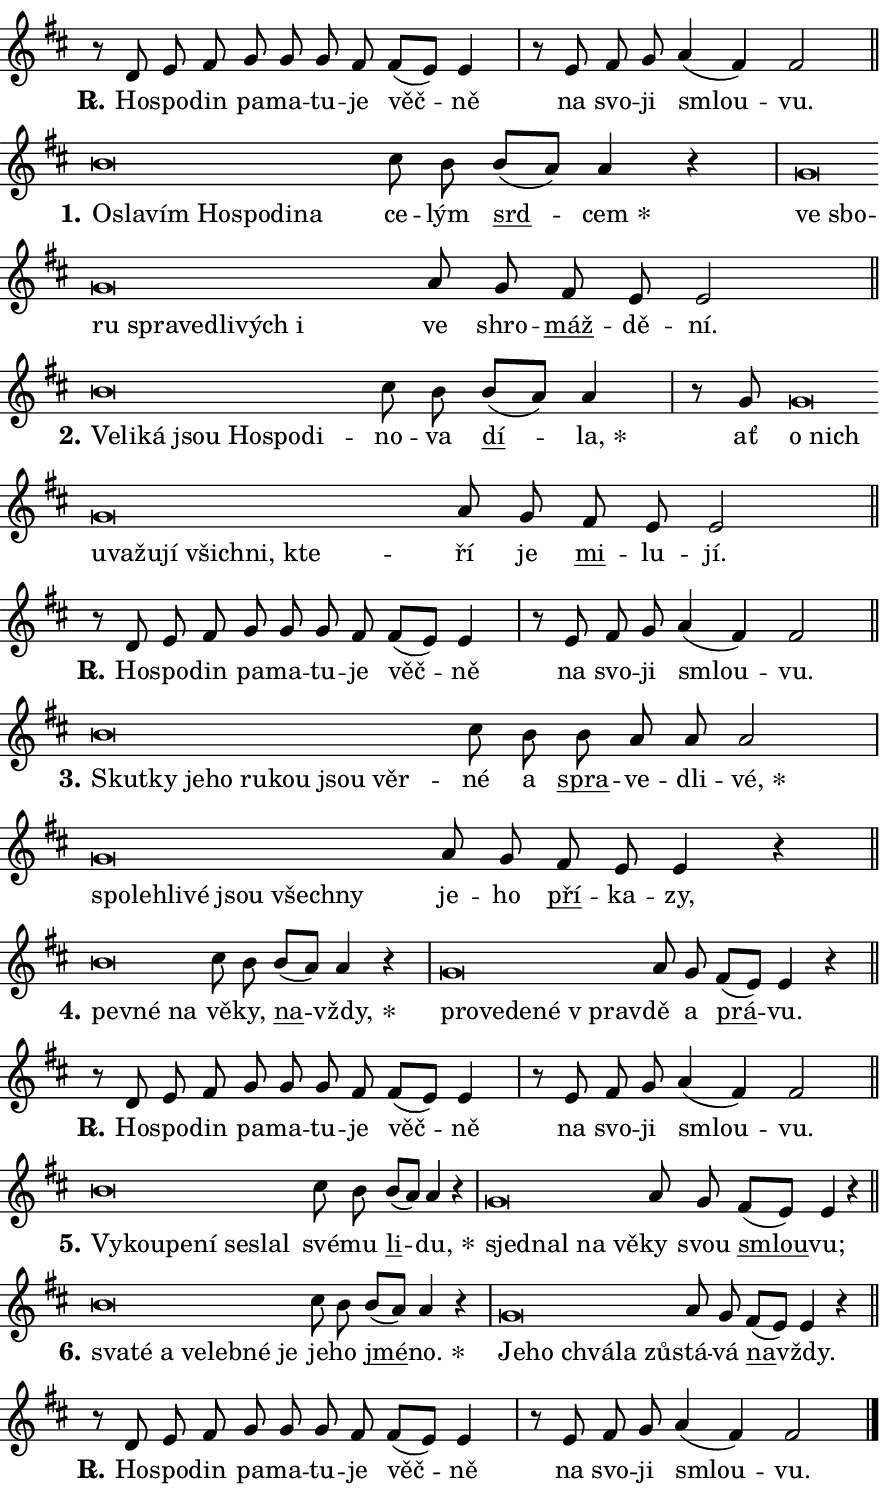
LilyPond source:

\version "2.24.0"
\header { tagline = "" }
\paper {
  indent = 0\cm
  top-margin = 0\cm
  right-margin = 0.13\cm % to fit lyric hyphens
  bottom-margin = 0\cm
  left-margin = 0\cm
  paper-width = 15\cm
  page-breaking = #ly:one-page-breaking
  system-system-spacing.basic-distance = #11
  score-system-spacing.basic-distance = #11
  ragged-last = ##f
}


%% Author: Thomas Morley
%% https://lists.gnu.org/archive/html/lilypond-user/2020-05/msg00002.html
#(define (line-position grob)
"Returns position of @var[grob} in current system:
   @code{'start}, if at first time-step
   @code{'end}, if at last time-step
   @code{'middle} otherwise
"
  (let* ((col (ly:item-get-column grob))
         (ln (ly:grob-object col 'left-neighbor))
         (rn (ly:grob-object col 'right-neighbor))
         (col-to-check-left (if (ly:grob? ln) ln col))
         (col-to-check-right (if (ly:grob? rn) rn col))
         (break-dir-left
           (and
             (ly:grob-property col-to-check-left 'non-musical #f)
             (ly:item-break-dir col-to-check-left)))
         (break-dir-right
           (and
             (ly:grob-property col-to-check-right 'non-musical #f)
             (ly:item-break-dir col-to-check-right))))
        (cond ((eqv? 1 break-dir-left) 'start)
              ((eqv? -1 break-dir-right) 'end)
              (else 'middle))))

#(define (tranparent-at-line-position vctor)
  (lambda (grob)
  "Relying on @code{line-position} select the relevant enry from @var{vctor}.
Used to determine transparency,"
    (case (line-position grob)
      ((end) (not (vector-ref vctor 0)))
      ((middle) (not (vector-ref vctor 1)))
      ((start) (not (vector-ref vctor 2))))))

noteHeadBreakVisibility =
#(define-music-function (break-visibility)(vector?)
"Makes @code{NoteHead}s transparent relying on @var{break-visibility}"
#{
  \override NoteHead.transparent =
    #(tranparent-at-line-position break-visibility)
#})

#(define delete-ledgers-for-transparent-note-heads
  (lambda (grob)
    "Reads whether a @code{NoteHead} is transparent.
If so this @code{NoteHead} is removed from @code{'note-heads} from
@var{grob}, which is supposed to be @code{LedgerLineSpanner}.
As a result ledgers are not printed for this @code{NoteHead}"
    (let* ((nhds-array (ly:grob-object grob 'note-heads))
           (nhds-list
             (if (ly:grob-array? nhds-array)
                 (ly:grob-array->list nhds-array)
                 '()))
           ;; Relies on the transparent-property being done before
           ;; Staff.LedgerLineSpanner.after-line-breaking is executed.
           ;; This is fragile ...
           (to-keep
             (remove
               (lambda (nhd)
                 (ly:grob-property nhd 'transparent #f))
               nhds-list)))
      ;; TODO find a better method to iterate over grob-arrays, similiar
      ;; to filter/remove etc for lists
      ;; For now rebuilt from scratch
      (set! (ly:grob-object grob 'note-heads)  '())
      (for-each
        (lambda (nhd)
          (ly:pointer-group-interface::add-grob grob 'note-heads nhd))
        to-keep))))

squashNotes = {
  \override NoteHead.X-extent = #'(-0.2 . 0.2)
  \override NoteHead.Y-extent = #'(-0.75 . 0)
  \override NoteHead.stencil =
    #(lambda (grob)
       (let ((pos (ly:grob-property grob 'staff-position)))
         (begin
           (if (< pos -7) (display "ERROR: Lower brevis then expected\n") (display ""))
           (if (<= pos -6) ly:text-interface::print ly:note-head::print))))
}
unSquashNotes = {
  \revert NoteHead.X-extent
  \revert NoteHead.Y-extent
  \revert NoteHead.stencil
}

hideNotes = \noteHeadBreakVisibility #begin-of-line-visible
unHideNotes = \noteHeadBreakVisibility #all-visible

% work-around for resetting accidentals
% https://lilypond.org/doc/v2.23/Documentation/notation/displaying-rhythms#unmetered-music
cadenzaMeasure = {
  \cadenzaOff
  \partial 1024 s1024
  \cadenzaOn
}

#(define-markup-command (accent layout props text) (markup?)
  "Underline accented syllable"
  (interpret-markup layout props
    #{\markup \override #'(offset . 4.3) \underline { #text }#}))

responsum = \markup \concat {
  "R" \hspace #-1.05 \path #0.1 #'((moveto 0 0.07) (lineto 0.9 0.8)) \hspace #0.05 "."
}

spaceSize = #0.6828661417322834 % exact space size for TeX Gyre Schola

\layout {
  \context {
    \Staff
    \remove "Time_signature_engraver"
    \override LedgerLineSpanner.after-line-breaking = #delete-ledgers-for-transparent-note-heads
  }
  \context {
    \Lyrics {
      \override LyricSpace.minimum-distance = \spaceSize
      \override LyricText.font-name = #"TeX Gyre Schola"
      \override LyricText.font-size = 1
      \override StanzaNumber.font-name = #"TeX Gyre Schola Bold"
      \override StanzaNumber.font-size = 1
    }
  }
  \context {
    \Score 
    \override NoteHead.text =
      #(lambda (grob) 
        (let ((pos (ly:grob-property grob 'staff-position)))
          #{\markup {
            \combine
              \halign #-0.55 \raise #(if (= pos -6) 0 0.5) \override #'(thickness . 2) \draw-line #'(3.2 . 0)
              \musicglyph "noteheads.sM1"
          }#}))
  }
}

% magnetic-lyrics.ily
%
%   written by
%     Jean Abou Samra <jean@abou-samra.fr>
%     Werner Lemberg <wl@gnu.org>
%
%   adapted by
%     Jiri Hon <jiri.hon@gmail.com>
%
% Version 2022-Apr-15

% https://www.mail-archive.com/lilypond-user@gnu.org/msg149350.html

#(define (Left_hyphen_pointer_engraver context)
   "Collect syllable-hyphen-syllable occurrences in lyrics and store
them in properties.  This engraver only looks to the left.  For
example, if the lyrics input is @code{foo -- bar}, it does the
following.

@itemize @bullet
@item
Set the @code{text} property of the @code{LyricHyphen} grob between
@q{foo} and @q{bar} to @code{foo}.

@item
Set the @code{left-hyphen} property of the @code{LyricText} grob with
text @q{foo} to the @code{LyricHyphen} grob between @q{foo} and
@q{bar}.
@end itemize

Use this auxiliary engraver in combination with the
@code{lyric-@/text::@/apply-@/magnetic-@/offset!} hook."
   (let ((hyphen #f)
         (text #f))
     (make-engraver
      (acknowledgers
       ((lyric-syllable-interface engraver grob source-engraver)
        (set! text grob)))
      (end-acknowledgers
       ((lyric-hyphen-interface engraver grob source-engraver)
        ;(when (not (grob::has-interface grob 'lyric-space-interface))
          (set! hyphen grob)));)
      ((stop-translation-timestep engraver)
       (when (and text hyphen)
         (ly:grob-set-object! text 'left-hyphen hyphen))
       (set! text #f)
       (set! hyphen #f)))))

#(define (lyric-text::apply-magnetic-offset! grob)
   "If the space between two syllables is less than the value in
property @code{LyricText@/.details@/.squash-threshold}, move the right
syllable to the left so that it gets concatenated with the left
syllable.

Use this function as a hook for
@code{LyricText@/.after-@/line-@/breaking} if the
@code{Left_@/hyphen_@/pointer_@/engraver} is active."
   (let ((hyphen (ly:grob-object grob 'left-hyphen #f)))
     (when hyphen
       (let ((left-text (ly:spanner-bound hyphen LEFT)))
         (when (grob::has-interface left-text 'lyric-syllable-interface)
           (let* ((common (ly:grob-common-refpoint grob left-text X))
                  (this-x-ext (ly:grob-extent grob common X))
                  (left-x-ext
                   (begin
                     ;; Trigger magnetism for left-text.
                     (ly:grob-property left-text 'after-line-breaking)
                     (ly:grob-extent left-text common X)))
                  ;; `delta` is the gap width between two syllables.
                  (delta (- (interval-start this-x-ext)
                            (interval-end left-x-ext)))
                  (details (ly:grob-property grob 'details))
                  (threshold (assoc-get 'squash-threshold details 0.2)))
             (when (< delta threshold)
               (let* (;; We have to manipulate the input text so that
                      ;; ligatures crossing syllable boundaries are not
                      ;; disabled.  For languages based on the Latin
                      ;; script this is essentially a beautification.
                      ;; However, for non-Western scripts it can be a
                      ;; necessity.
                      (lt (ly:grob-property left-text 'text))
                      (rt (ly:grob-property grob 'text))
                      (is-space (grob::has-interface hyphen 'lyric-space-interface))
                      (space (if is-space " " ""))
                      (extra-delta (if is-space spaceSize 0))
                      ;; Append new syllable.
                      (ltrt-space (if (and (string? lt) (string? rt))
                                (string-append lt space rt)
                                (make-concat-markup (list lt space rt))))
                      ;; Right-align `ltrt` to the right side.
                      (ltrt-space-markup (grob-interpret-markup
                               grob
                               (make-translate-markup
                                (cons (interval-length this-x-ext) 0)
                                (make-right-align-markup ltrt-space)))))
                 (begin
                   ;; Don't print `left-text`.
                   (ly:grob-set-property! left-text 'stencil #f)
                   ;; Set text and stencil (which holds all collected
                   ;; syllables so far) and shift it to the left.
                   (ly:grob-set-property! grob 'text ltrt-space)
                   (ly:grob-set-property! grob 'stencil ltrt-space-markup)
                   (ly:grob-translate-axis! grob (- (- delta extra-delta)) X))))))))))


#(define (lyric-hyphen::displace-bounds-first grob)
   ;; Make very sure this callback isn't triggered too early.
   (let ((left (ly:spanner-bound grob LEFT))
         (right (ly:spanner-bound grob RIGHT)))
     (ly:grob-property left 'after-line-breaking)
     (ly:grob-property right 'after-line-breaking)
     (ly:lyric-hyphen::print grob)))

squashThreshold = #0.4

\layout {
  \context {
    \Lyrics
    \consists #Left_hyphen_pointer_engraver
    \override LyricText.after-line-breaking =
      #lyric-text::apply-magnetic-offset!
    \override LyricHyphen.stencil = #lyric-hyphen::displace-bounds-first
    \override LyricText.details.squash-threshold = \squashThreshold
    \override LyricHyphen.minimum-distance = 0
    \override LyricHyphen.minimum-length = \squashThreshold
  }
}

squashText = \override LyricText.details.squash-threshold = 9999
unSquashText = \override LyricText.details.squash-threshold = \squashThreshold

leftText = \override LyricText.self-alignment-X = #LEFT
unLeftText = \revert LyricText.self-alignment-X

starOffset = #(lambda (grob) 
                (let ((x_offset (ly:self-alignment-interface::aligned-on-x-parent grob)))
                  (if (= x_offset 0) 0 (+ x_offset 1.2))))

star = #(define-music-function (syllable)(string?)
"Append star separator at the end of a syllable"
#{
  \once \override LyricText.X-offset = #starOffset
  \lyricmode { \markup {
    #syllable
    \override #'((font-name . "TeX Gyre Schola Bold")) \hspace #0.2 \lower #0.65 \larger "*"
  } }
#})

starAccent = #(define-music-function (syllable)(string?)
"Append star separator at the end of a syllable and make accent"
#{
  \once \override LyricText.X-offset = #starOffset
  \lyricmode { \markup {
    \accent #syllable
    \override #'((font-name . "TeX Gyre Schola Bold")) \hspace #0.2 \lower #0.65 \larger "*"
  } }
#})

breath = #(define-music-function (syllable)(string?)
"Append breathing indicator at the end of a syllable"
#{
  \lyricmode { \markup { #syllable "+" } }
#})

optionalBreath = #(define-music-function (syllable)(string?)
"Append optional breathing indicator at the end of a syllable"
#{
  \lyricmode { \markup { #syllable "(+)" } }
#})


\score {
    <<
        \new Voice = "melody" { \cadenzaOn \key d \major \relative { r8 d' e fis g g g fis \bar "" fis[( e)] e4 \cadenzaMeasure \bar "|" r8 e fis g \bar "" a4( fis) fis2 \cadenzaMeasure \bar "||" \break } }
        \new Lyrics \lyricsto "melody" { \lyricmode { \set stanza = \responsum
Ho -- spo -- din pa -- ma -- tu -- je věč -- ně na svo -- ji smlou -- vu. } }
    >>
    \layout {}
}

\score {
    <<
        \new Voice = "melody" { \cadenzaOn \key d \major \relative { \squashNotes b'\breve*1/16 \hideNotes \breve*1/16 \bar "" \breve*1/16 \bar "" \breve*1/16 \bar "" \breve*1/16 \bar "" \breve*1/16 \breve*1/16 \bar "" \unHideNotes \unSquashNotes cis8 b \bar "" b[( a)] a4 r \cadenzaMeasure \bar "|" \squashNotes g\breve*1/16 \hideNotes \breve*1/16 \bar "" \breve*1/16 \bar "" \breve*1/16 \bar "" \breve*1/16 \bar "" \breve*1/16 \bar "" \breve*1/16 \breve*1/16 \bar "" \unHideNotes \unSquashNotes a8 g \bar "" fis e e2 \cadenzaMeasure \bar "||" \break } }
        \new Lyrics \lyricsto "melody" { \lyricmode { \set stanza = "1."
\leftText O -- \squashText sla -- vím Ho -- spo -- di -- na \unLeftText \unSquashText ce -- lým \markup \accent srd -- \star cem \leftText ve \squashText sbo -- ru spra -- ve -- dli -- vých i \unLeftText \unSquashText ve shro -- \markup \accent máž -- dě -- ní. } }
    >>
    \layout {}
}

\score {
    <<
        \new Voice = "melody" { \cadenzaOn \key d \major \relative { \squashNotes b'\breve*1/16 \hideNotes \breve*1/16 \bar "" \breve*1/16 \bar "" \breve*1/16 \bar "" \breve*1/16 \bar "" \breve*1/16 \breve*1/16 \bar "" \unHideNotes \unSquashNotes cis8 b \bar "" b[( a)] a4 \cadenzaMeasure \bar "|" r8 g8 \squashNotes g\breve*1/16 \hideNotes \breve*1/16 \bar "" \breve*1/16 \bar "" \breve*1/16 \bar "" \breve*1/16 \bar "" \breve*1/16 \bar "" \breve*1/16 \bar "" \breve*1/16 \breve*1/16 \bar "" \unHideNotes \unSquashNotes a8 g \bar "" fis e e2 \cadenzaMeasure \bar "||" \break } }
        \new Lyrics \lyricsto "melody" { \lyricmode { \set stanza = "2."
\leftText Ve -- \squashText li -- ká jsou Ho -- spo -- di -- \unLeftText \unSquashText no -- va \markup \accent dí -- \star la, ať \leftText o \squashText nich u -- va -- žu -- jí všich -- ni, kte -- \unLeftText \unSquashText ří je \markup \accent mi -- lu -- jí. } }
    >>
    \layout {}
}

\score {
    <<
        \new Voice = "melody" { \cadenzaOn \key d \major \relative { r8 d' e fis g g g fis \bar "" fis[( e)] e4 \cadenzaMeasure \bar "|" r8 e fis g \bar "" a4( fis) fis2 \cadenzaMeasure \bar "||" \break } }
        \new Lyrics \lyricsto "melody" { \lyricmode { \set stanza = \responsum
Ho -- spo -- din pa -- ma -- tu -- je věč -- ně na svo -- ji smlou -- vu. } }
    >>
    \layout {}
}

\score {
    <<
        \new Voice = "melody" { \cadenzaOn \key d \major \relative { \squashNotes b'\breve*1/16 \hideNotes \breve*1/16 \bar "" \breve*1/16 \bar "" \breve*1/16 \bar "" \breve*1/16 \bar "" \breve*1/16 \bar "" \breve*1/16 \breve*1/16 \bar "" \unHideNotes \unSquashNotes cis8 b \bar "" b a a a2 \cadenzaMeasure \bar "|" \squashNotes g\breve*1/16 \hideNotes \breve*1/16 \bar "" \breve*1/16 \bar "" \breve*1/16 \bar "" \breve*1/16 \bar "" \breve*1/16 \breve*1/16 \bar "" \unHideNotes \unSquashNotes a8 g \bar "" fis e e4 r \cadenzaMeasure \bar "||" \break } }
        \new Lyrics \lyricsto "melody" { \lyricmode { \set stanza = "3."
\leftText Skut -- \squashText ky je -- ho ru -- kou jsou věr -- \unLeftText \unSquashText né a \markup \accent spra -- ve -- dli -- \star vé, \leftText spo -- \squashText leh -- li -- vé jsou všech -- ny \unLeftText \unSquashText je -- ho \markup \accent pří -- ka -- zy, } }
    >>
    \layout {}
}

\score {
    <<
        \new Voice = "melody" { \cadenzaOn \key d \major \relative { \squashNotes b'\breve*1/16 \hideNotes \breve*1/16 \breve*1/16 \bar "" \unHideNotes \unSquashNotes cis8 b \bar "" b[( a)] a4 r \cadenzaMeasure \bar "|" \squashNotes g\breve*1/16 \hideNotes \breve*1/16 \bar "" \breve*1/16 \bar "" \breve*1/16 \breve*1/16 \bar "" \unHideNotes \unSquashNotes a8 g \bar "" fis[( e)] e4 r \cadenzaMeasure \bar "||" \break } }
        \new Lyrics \lyricsto "melody" { \lyricmode { \set stanza = "4."
\leftText pev -- \squashText né na \unLeftText \unSquashText vě -- ky, \markup \accent na -- \star vždy, \leftText pro -- \squashText ve -- de -- né "v prav" -- \unLeftText \unSquashText dě a \markup \accent prá -- vu. } }
    >>
    \layout {}
}

\score {
    <<
        \new Voice = "melody" { \cadenzaOn \key d \major \relative { r8 d' e fis g g g fis \bar "" fis[( e)] e4 \cadenzaMeasure \bar "|" r8 e fis g \bar "" a4( fis) fis2 \cadenzaMeasure \bar "||" \break } }
        \new Lyrics \lyricsto "melody" { \lyricmode { \set stanza = \responsum
Ho -- spo -- din pa -- ma -- tu -- je věč -- ně na svo -- ji smlou -- vu. } }
    >>
    \layout {}
}

\score {
    <<
        \new Voice = "melody" { \cadenzaOn \key d \major \relative { \squashNotes b'\breve*1/16 \hideNotes \breve*1/16 \bar "" \breve*1/16 \bar "" \breve*1/16 \bar "" \breve*1/16 \breve*1/16 \bar "" \unHideNotes \unSquashNotes cis8 b \bar "" b[( a)] a4 r \cadenzaMeasure \bar "|" \squashNotes g\breve*1/16 \hideNotes \breve*1/16 \bar "" \breve*1/16 \breve*1/16 \bar "" \unHideNotes \unSquashNotes a8 g \bar "" fis[( e)] e4 r \cadenzaMeasure \bar "||" \break } }
        \new Lyrics \lyricsto "melody" { \lyricmode { \set stanza = "5."
\leftText Vy -- \squashText kou -- pe -- ní se -- slal \unLeftText \unSquashText své -- mu \markup \accent li -- \star du, \leftText sjed -- \squashText nal na vě -- \unLeftText \unSquashText ky svou \markup \accent smlou -- vu; } }
    >>
    \layout {}
}

\score {
    <<
        \new Voice = "melody" { \cadenzaOn \key d \major \relative { \squashNotes b'\breve*1/16 \hideNotes \breve*1/16 \bar "" \breve*1/16 \bar "" \breve*1/16 \bar "" \breve*1/16 \bar "" \breve*1/16 \breve*1/16 \bar "" \unHideNotes \unSquashNotes cis8 b \bar "" b[( a)] a4 r \cadenzaMeasure \bar "|" \squashNotes g\breve*1/16 \hideNotes \breve*1/16 \bar "" \breve*1/16 \bar "" \breve*1/16 \breve*1/16 \bar "" \unHideNotes \unSquashNotes a8 g \bar "" fis[( e)] e4 r \cadenzaMeasure \bar "||" \break } }
        \new Lyrics \lyricsto "melody" { \lyricmode { \set stanza = "6."
\leftText sva -- \squashText té a ve -- leb -- né je \unLeftText \unSquashText je -- ho \markup \accent jmé -- \star no. \leftText Je -- \squashText ho chvá -- la zů -- \unLeftText \unSquashText stá -- vá \markup \accent na -- vždy. } }
    >>
    \layout {}
}

\score {
    <<
        \new Voice = "melody" { \cadenzaOn \key d \major \relative { r8 d' e fis g g g fis \bar "" fis[( e)] e4 \cadenzaMeasure \bar "|" r8 e fis g \bar "" a4( fis) fis2 \cadenzaMeasure \bar "||" \break } \bar "|." }
        \new Lyrics \lyricsto "melody" { \lyricmode { \set stanza = \responsum
Ho -- spo -- din pa -- ma -- tu -- je věč -- ně na svo -- ji smlou -- vu. } }
    >>
    \layout {}
}
